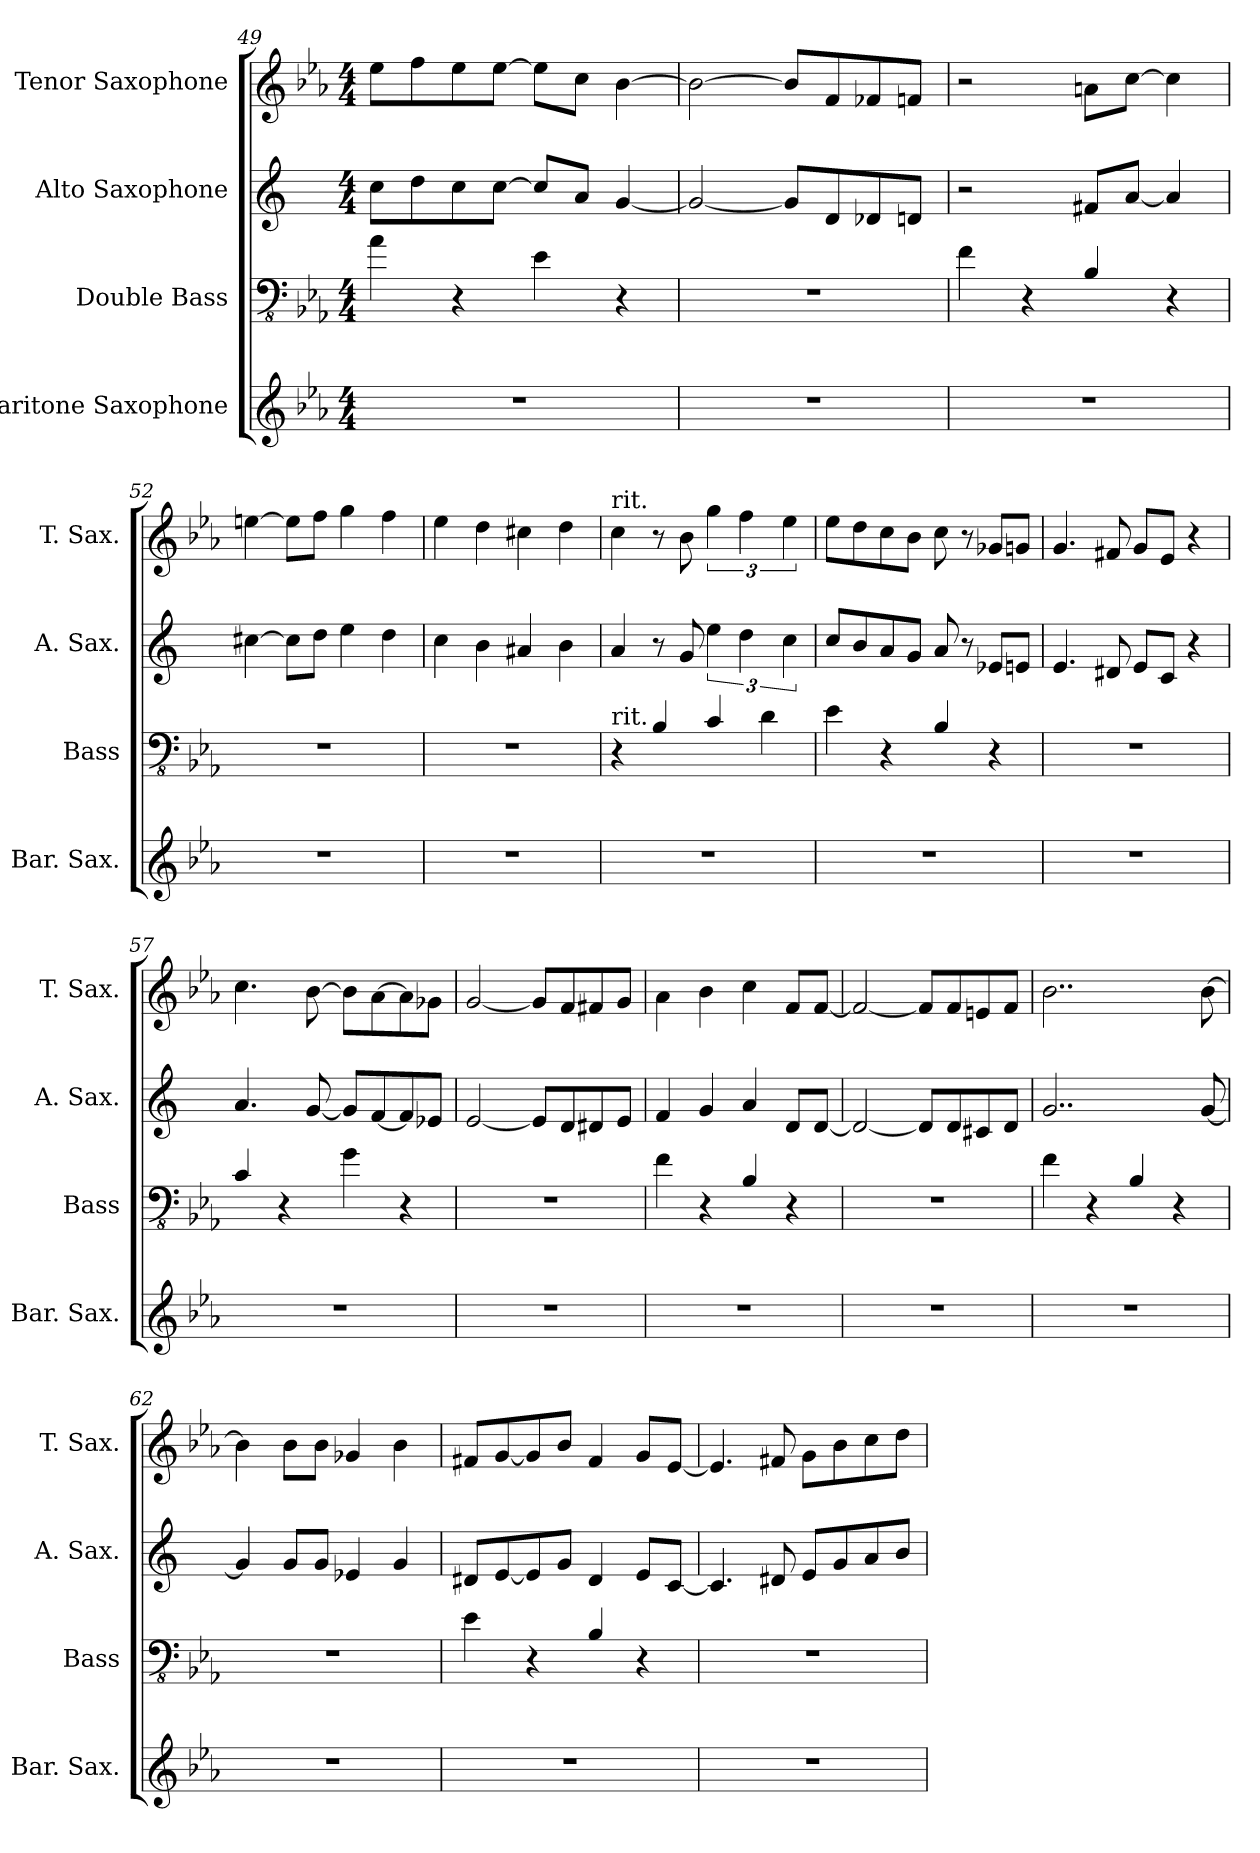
**kern	**kern	**kern	**kern
*part4	*part3	*part2	*part1
*staff4	*staff3	*staff2	*staff1
*I"Baritone Saxophone	*I"Double Bass	*I"Alto Saxophone	*I"Tenor Saxophone
*I'Bar. Sax.	*I'Bass	*I'A. Sax.	*I'T. Sax.
*clefG2	*clefFv4	*clefG2	*clefG2
*ITrd12c21	*ITrd7c12	*ITrd5c9	*ITrd8c14
*k[b-e-a-]	*k[b-e-a-]	*k[b-e-a-]	*k[b-e-a-]
*E-:	*E-:	*E-:	*E-:
*M4/4	*M4/4	*M4/4	*M4/4
=49	=49	=49	=49
1r	4AA-\	8e-\L	8e-\L
.	.	8f\	8f\
.	4r	8e-\	8e-\
.	.	[8e-\J	[8e-\J
.	4EE-\	8e-/L]	8e-\L]
.	.	8c/J	8c\J
.	4r	[4B-/	[4B-\
=50	=50	=50	=50
1r	1r	2B-/_	2B-\_
.	.	8B-/L]	8B-/L]
.	.	8F/	8F/
.	.	8F-X/	8F-X/
.	.	8Fn/J	8Fn/J
!!LO:LB:g=z
=51	=51	=51	=51
1r	4FF\	2r	2r
.	4r	.	.
.	4BBB-/	8An/L	8An\L
.	.	[8c/J	[8c\J
.	4r	4c/]	4c\]
=52	=52	=52	=52
1r	1r	[4en\	[4en\
.	.	8e\L]	8e\L]
.	.	8f\J	8f\J
.	.	4g\	4g\
.	.	4f\	4f\
=53	=53	=53	=53
1r	1r	4e-\	4e-\
.	.	4d\	4d\
.	.	4c#X/	4c#X\
.	.	4d\	4d\
=54	=54	=54	=54
!	!	!	!LO:TX:a:t=rit.
!	!LO:TX:a:t=rit.	!	!
1r	4r	4c/	4c\
.	4BBB-/	8r	8r
.	.	8B-/	8B-\
.	4CC/	6g\	6g\
.	.	6f\	6f\
.	4DD\	.	.
.	.	6e-\	6e-\
=55	=55	=55	=55
1r	4EE-\	8e-/L	8e-\L
.	.	8d/	8d\
.	4r	8c/	8c\
.	.	8B-/J	8B-\J
.	4BBB-/	8c/	8c\
.	.	8r	8r
.	4r	8G-X/L	8G-X/L
.	.	8Gn/J	8Gn/J
!!LO:PB:g=z
=56	=56	=56	=56
1r	1r	4.G/	4.G/
.	.	8F#X/	8F#X/
.	.	8G/L	8G/L
.	.	8E-/J	8E-/J
.	.	4r	4r
=57	=57	=57	=57
1r	4CC/	4.c/	4.c\
.	4r	.	.
.	.	[8B-/	[8B-\
.	4GG\	8B-/L]	8B-\L]
.	.	[8A-/	[8A-\
.	4r	8A-/]	8A-\]
.	.	8G-X/J	8G-X\J
=58	=58	=58	=58
1r	1r	[2G/	[2G/
.	.	8G/L]	8G/L]
.	.	8F/	8F/
.	.	8F#X/	8F#X/
.	.	8G/J	8G/J
=59	=59	=59	=59
1r	4FF\	4A-/	4A-\
.	4r	4B-/	4B-\
.	4BBB-/	4c/	4c\
.	4r	8F/L	8F/L
.	.	[8F/J	[8F/J
=60	=60	=60	=60
1r	1r	2F/_	2F/_
.	.	8F/L]	8F/L]
.	.	8F/	8F/
.	.	8En/	8En/
.	.	8F/J	8F/J
=61	=61	=61	=61
1r	4FF\	2..B-/	2..B-\
.	4r	.	.
.	4BBB-/	.	.
.	4r	.	.
.	.	[8B-/	[8B-\
!!LO:LB:g=z
=62	=62	=62	=62
1r	1r	4B-/]	4B-\]
.	.	8B-/L	8B-\L
.	.	8B-/J	8B-\J
.	.	4G-X/	4G-X/
.	.	4B-/	4B-\
=63	=63	=63	=63
1r	4EE-\	8F#X/L	8F#X/L
.	.	[8G/	[8G/
.	4r	8G/]	8G/]
.	.	8B-/J	8B-/J
.	4BBB-/	4F#/	4F#/
.	4r	8G/L	8G/L
.	.	[8E-/J	[8E-/J
=64	=64	=64	=64
1r	1r	4.E-/]	4.E-/]
.	.	8F#X/	8F#X/
.	.	8G/L	8G\L
.	.	8B-/	8B-\
.	.	8c/	8c\
.	.	8d/J	8d\J
=	=	=	=
*-	*-	*-	*-
